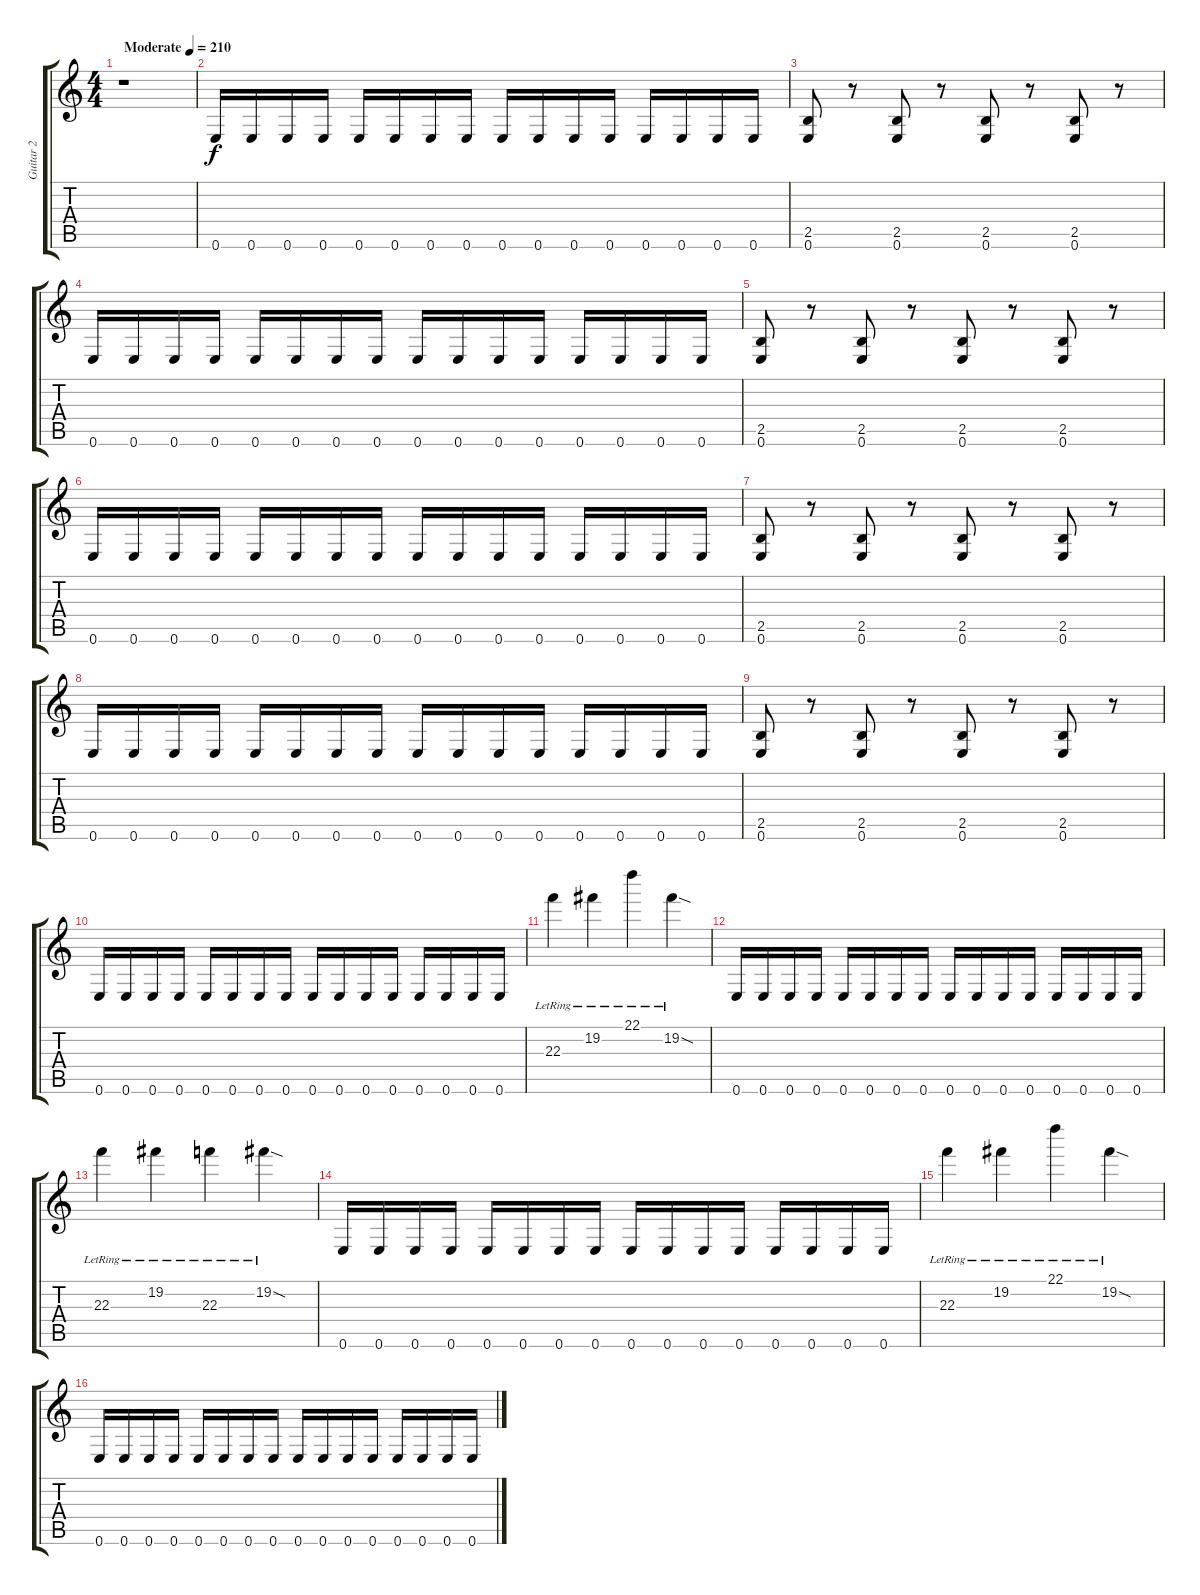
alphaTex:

\track ("Guitar 2" "Guitar 2") {instrument distortionguitar}
\staff {score tabs}
\tuning (E4 B3 G3 D3 A2 E2) {hide}
\ts (4 4)
\tempo (210 "Moderate")
\clef g2
\ks c
r.1{dy f instrument distortionguitar} |
0.6.16 0.6.16 0.6.16 0.6.16 0.6.16 0.6.16 0.6.16 0.6.16 0.6.16 0.6.16 0.6.16 0.6.16 0.6.16 0.6.16 0.6.16 0.6.16 |
(2.5 0.6).8 r.8 (2.5 0.6).8 r.8 (2.5 0.6).8 r.8 (2.5 0.6).8 r.8 |
0.6.16 0.6.16 0.6.16 0.6.16 0.6.16 0.6.16 0.6.16 0.6.16 0.6.16 0.6.16 0.6.16 0.6.16 0.6.16 0.6.16 0.6.16 0.6.16 |
(2.5 0.6).8 r.8 (2.5 0.6).8 r.8 (2.5 0.6).8 r.8 (2.5 0.6).8 r.8 |
0.6.16 0.6.16 0.6.16 0.6.16 0.6.16 0.6.16 0.6.16 0.6.16 0.6.16 0.6.16 0.6.16 0.6.16 0.6.16 0.6.16 0.6.16 0.6.16 |
(2.5 0.6).8 r.8 (2.5 0.6).8 r.8 (2.5 0.6).8 r.8 (2.5 0.6).8 r.8 |
0.6.16 0.6.16 0.6.16 0.6.16 0.6.16 0.6.16 0.6.16 0.6.16 0.6.16 0.6.16 0.6.16 0.6.16 0.6.16 0.6.16 0.6.16 0.6.16 |
(2.5 0.6).8 r.8 (2.5 0.6).8 r.8 (2.5 0.6).8 r.8 (2.5 0.6).8 r.8 |
0.6.16 0.6.16 0.6.16 0.6.16 0.6.16 0.6.16 0.6.16 0.6.16 0.6.16 0.6.16 0.6.16 0.6.16 0.6.16 0.6.16 0.6.16 0.6.16 |
22.3{lr}.4 19.2{lr}.4 22.1{lr}.4 19.2{sod lr}.4 |
0.6.16 0.6.16 0.6.16 0.6.16 0.6.16 0.6.16 0.6.16 0.6.16 0.6.16 0.6.16 0.6.16 0.6.16 0.6.16 0.6.16 0.6.16 0.6.16 |
22.3{lr}.4 19.2{lr}.4 22.3{lr}.4 19.2{sod lr}.4 |
0.6.16 0.6.16 0.6.16 0.6.16 0.6.16 0.6.16 0.6.16 0.6.16 0.6.16 0.6.16 0.6.16 0.6.16 0.6.16 0.6.16 0.6.16 0.6.16 |
22.3{lr}.4 19.2{lr}.4 22.1{lr}.4 19.2{sod lr}.4 |
0.6.16 0.6.16 0.6.16 0.6.16 0.6.16 0.6.16 0.6.16 0.6.16 0.6.16 0.6.16 0.6.16 0.6.16 0.6.16 0.6.16 0.6.16 0.6.16
